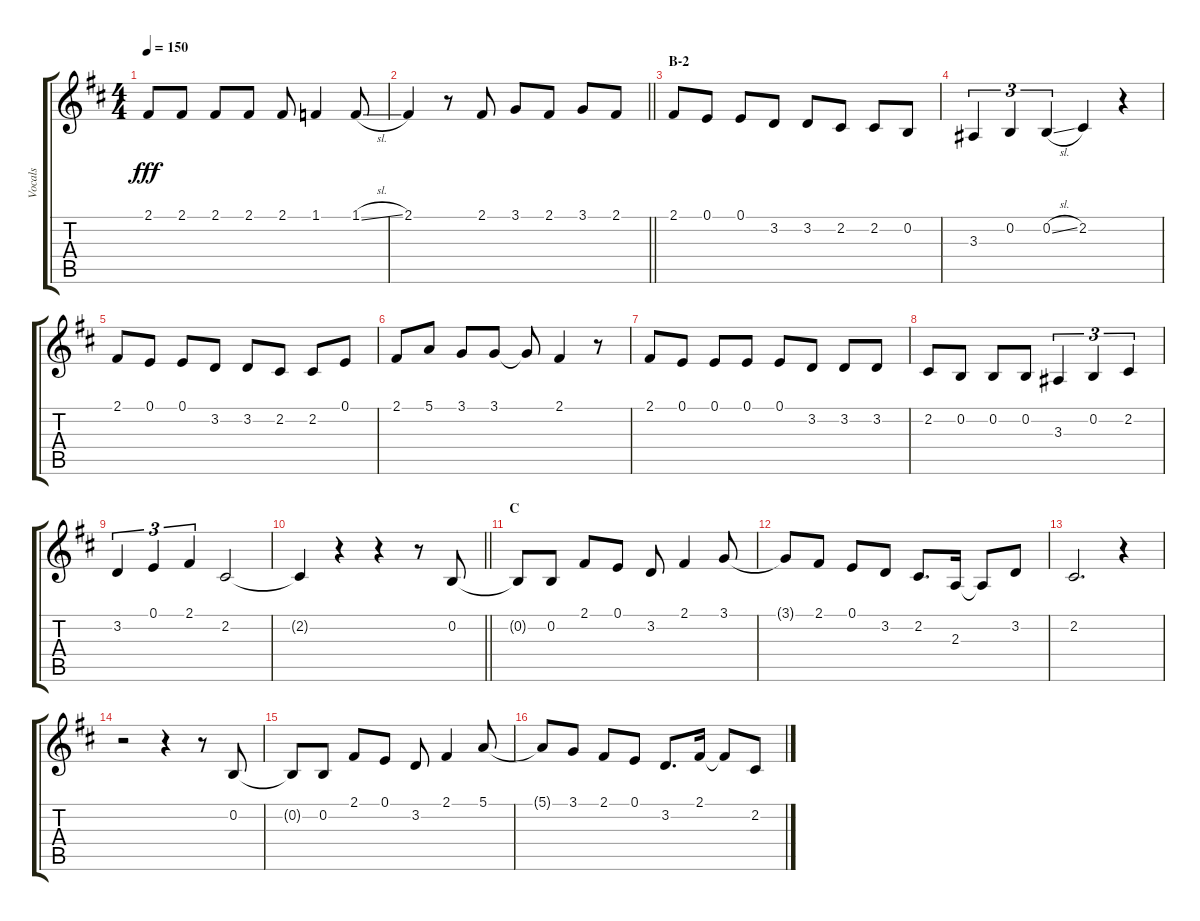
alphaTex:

\track ("Vocals" "Vocals") {instrument voiceoohs}
\staff {score tabs}
\tuning (E4 B3 G3 D3 A2 E2) {hide}
\ts (4 4)
\tempo 150
\clef g2
\ks d
2.1.8{dy fff} 2.1.8 2.1.8 2.1.8 2.1.8 1.1.4 1.1{sl}.8 |
\barLineRight lightlight
2.1.4 r.8 2.1.8 3.1.8 2.1.8 3.1.8 2.1.8 |
\section ("" "B-2")
2.1.8 0.1.8 0.1.8 3.2.8 3.2.8 2.2.8 2.2.8 0.2.8 |
3.3.4{tu (3 2)} 0.2.4{tu (3 2)} 0.2{sl}.4{tu (3 2)} 2.2.4 r.4 |
2.1.8 0.1.8 0.1.8 3.2.8 3.2.8 2.2.8 2.2.8 0.1.8 |
2.1.8 5.1.8 3.1.8 3.1.8 3.1{t}.8 2.1.4 r.8 |
2.1.8 0.1.8 0.1.8 0.1.8 0.1.8 3.2.8 3.2.8 3.2.8 |
2.2.8 0.2.8 0.2.8 0.2.8 3.3.4{tu (3 2)} 0.2.4{tu (3 2)} 2.2.4{tu (3 2)} |
3.2.4{tu (3 2)} 0.1.4{tu (3 2)} 2.1.4{tu (3 2)} 2.2.2 |
\barLineRight lightlight
2.2{t}.4 r.4 r.4 r.8 0.2.8 |
\section ("" "C")
0.2{t}.8 0.2.8 2.1.8 0.1.8 3.2.8 2.1.4 3.1.8 |
3.1{t}.8 2.1.8 0.1.8 3.2.8 2.2.8{d} 2.3.16 2.3{t}.8 3.2.8 |
2.2.2{d} r.4 |
r.2 r.4 r.8 0.2.8 |
0.2{t}.8 0.2.8 2.1.8 0.1.8 3.2.8 2.1.4 5.1.8 |
5.1{t}.8 3.1.8 2.1.8 0.1.8 3.2.8{d} 2.1.16 2.1{t}.8 2.2.8
